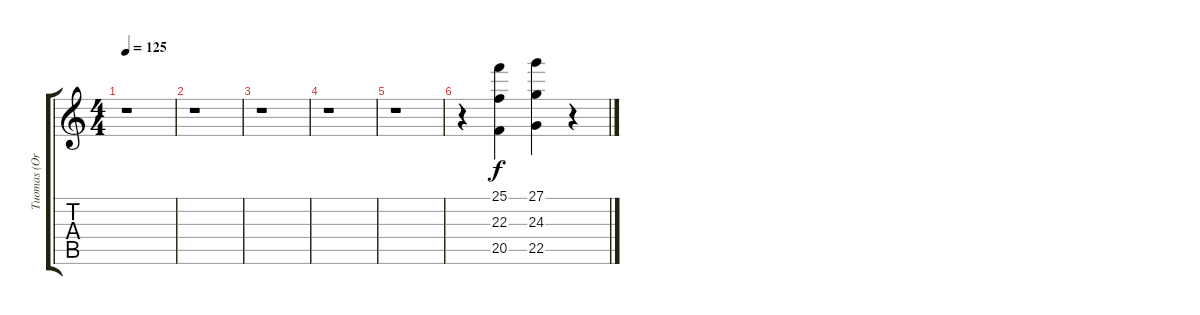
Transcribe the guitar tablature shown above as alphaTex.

\track ("Tuomas (Orchestra Hit)" "Tuomas (Or") {instrument orchestrahit}
\staff {score tabs}
\tuning (E4 B3 G3 D3 A2 E2) {hide}
\ts (4 4)
\tempo 125
\clef g2
\ks c
r.1{dy f} |
r.1 |
r.1 |
r.1 |
r.1 |
r.4 (25.1 22.3 20.5).4 (27.1 24.3 22.5).4 r.4
